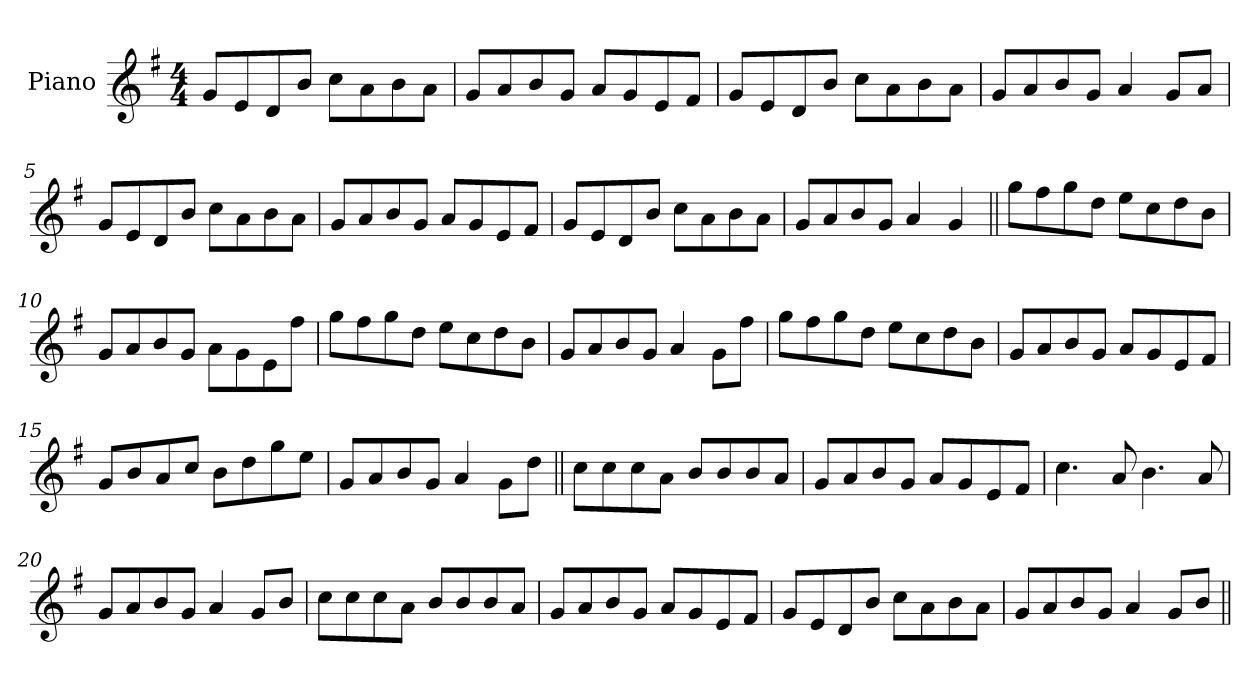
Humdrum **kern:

**kern
*part1
*staff1
*I"Piano
*I'Pno
*clefG2
*k[f#]
*G:
*M4/4
=1
8g/L
8e/
8d/
8b/J
8cc\L
8a\
8b\
8a\J
=2
8g/L
8a/
8b/
8g/J
8a/L
8g/
8e/
8f#/J
=3
8g/L
8e/
8d/
8b/J
8cc\L
8a\
8b\
8a\J
=4
8g/L
8a/
8b/
8g/J
4a/
8g/L
8a/J
=5
8g/L
8e/
8d/
8b/J
8cc\L
8a\
8b\
8a\J
!!LO:LB:g=z
=6
8g/L
8a/
8b/
8g/J
8a/L
8g/
8e/
8f#/J
=7
8g/L
8e/
8d/
8b/J
8cc\L
8a\
8b\
8a\J
=8
8g/L
8a/
8b/
8g/J
4a/
4g/
=9||
8gg\L
8ff#\
8gg\
8dd\J
8ee\L
8cc\
8dd\
8b\J
=10
8g/L
8a/
8b/
8g/J
8a\L
8g\
8e\
8ff#\J
=11
8gg\L
8ff#\
8gg\
8dd\J
8ee\L
8cc\
8dd\
8b\J
!!LO:LB:g=z
=12
8g/L
8a/
8b/
8g/J
4a/
8g\L
8ff#\J
=13
8gg\L
8ff#\
8gg\
8dd\J
8ee\L
8cc\
8dd\
8b\J
=14
8g/L
8a/
8b/
8g/J
8a/L
8g/
8e/
8f#/J
=15
8g/L
8b/
8a/
8cc/J
8b\L
8dd\
8gg\
8ee\J
=16
8g/L
8a/
8b/
8g/J
4a/
8g\L
8dd\J
=17||
8cc\L
8cc\
8cc\
8a\J
8b/L
8b/
8b/
8a/J
!!LO:LB:g=z
=18
8g/L
8a/
8b/
8g/J
8a/L
8g/
8e/
8f#/J
=19
4.cc\
8a/
4.b\
8a/
=20
8g/L
8a/
8b/
8g/J
4a/
8g/L
8b/J
=21
8cc\L
8cc\
8cc\
8a\J
8b/L
8b/
8b/
8a/J
=22
8g/L
8a/
8b/
8g/J
8a/L
8g/
8e/
8f#/J
=23
8g/L
8e/
8d/
8b/J
8cc\L
8a\
8b\
8a\J
!!LO:LB:g=z
=24
8g/L
8a/
8b/
8g/J
4a/
8g/L
8b/J
=||
*-
